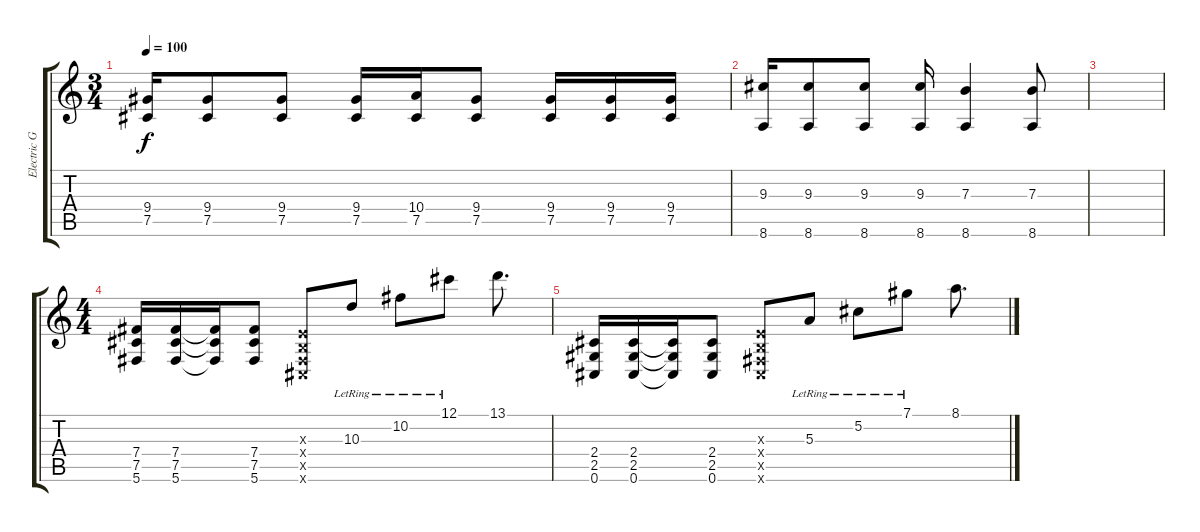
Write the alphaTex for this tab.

\track ("Electric Guitar" "Electric G") {instrument distortionguitar}
\staff {score tabs}
\tuning (Db4 Ab3 E3 B2 Gb2 Db2) {hide}
\ts (3 4)
\tempo 100
\clef g2
\ks c
(9.4 7.5).16{dy f instrument distortionguitar} (9.4 7.5).8 (9.4 7.5).8 (9.4 7.5).16 (10.4 7.5).16 (9.4 7.5).8 (9.4 7.5).16 (9.4 7.5).16 (9.4 7.5).16 |
(9.3 8.6).16 (9.3 8.6).8 (9.3 8.6).8 (9.3 8.6).16 (7.3 8.6).4 (7.3 8.6).8 |
|
\ts (4 4)
(7.4 7.5 5.6).16 (7.4 7.5 5.6).16 (7.4{t} 7.5{t} 5.6{t}).16 (7.4 7.5 5.6).8 (0.3{x} 0.4{x} 0.5{x} 0.6{x}).8 10.3{lr}.8 10.2{lr}.8 12.1{lr}.8 13.1.8{d} |
(2.4 2.5 0.6).16 (2.4 2.5 0.6).16 (2.4{t} 2.5{t} 0.6{t}).16 (2.4 2.5 0.6).8 (0.3{x} 0.4{x} 0.5{x} 0.6{x}).8 5.3{lr}.8 5.2{lr}.8 7.1{lr}.8 8.1.8{d}
